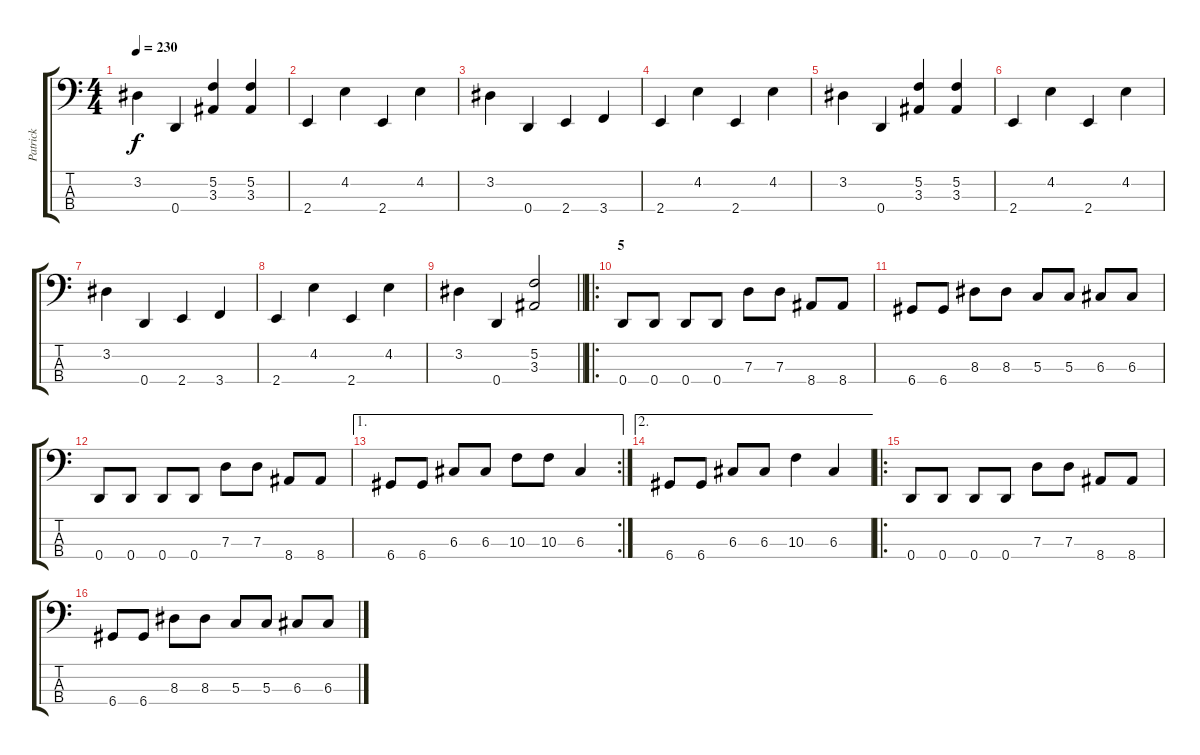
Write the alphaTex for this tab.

\track ("Patrick" "Patrick") {instrument electricbasspick}
\staff {score tabs}
\tuning (F2 C2 G1 D1) {hide}
\ts (4 4)
\tempo 230
\clef f4
\ks c
3.2.4{dy f} 0.4.4 (5.2 3.3).4 (5.2 3.3).4 |
2.4.4 4.2.4 2.4.4 4.2.4 |
3.2.4 0.4.4 2.4.4 3.4.4 |
2.4.4 4.2.4 2.4.4 4.2.4 |
3.2.4 0.4.4 (5.2 3.3).4 (5.2 3.3).4 |
2.4.4 4.2.4 2.4.4 4.2.4 |
3.2.4 0.4.4 2.4.4 3.4.4 |
2.4.4 4.2.4 2.4.4 4.2.4 |
\barLineRight lightlight
3.2.4 0.4.4 (5.2 3.3).2 |
\ro
\section ("" "5")
0.4.8 0.4.8 0.4.8 0.4.8 7.3.8 7.3.8 8.4.8 8.4.8 |
6.4.8 6.4.8 8.3.8 8.3.8 5.3.8 5.3.8 6.3.8 6.3.8 |
0.4.8 0.4.8 0.4.8 0.4.8 7.3.8 7.3.8 8.4.8 8.4.8 |
\ae 1
\rc 2
6.4.8 6.4.8 6.3.8 6.3.8 10.3.8 10.3.8 6.3.4 |
\ae 2
6.4.8 6.4.8 6.3.8 6.3.8 10.3.4 6.3.4 |
\ro
0.4.8 0.4.8 0.4.8 0.4.8 7.3.8 7.3.8 8.4.8 8.4.8 |
6.4.8 6.4.8 8.3.8 8.3.8 5.3.8 5.3.8 6.3.8 6.3.8
